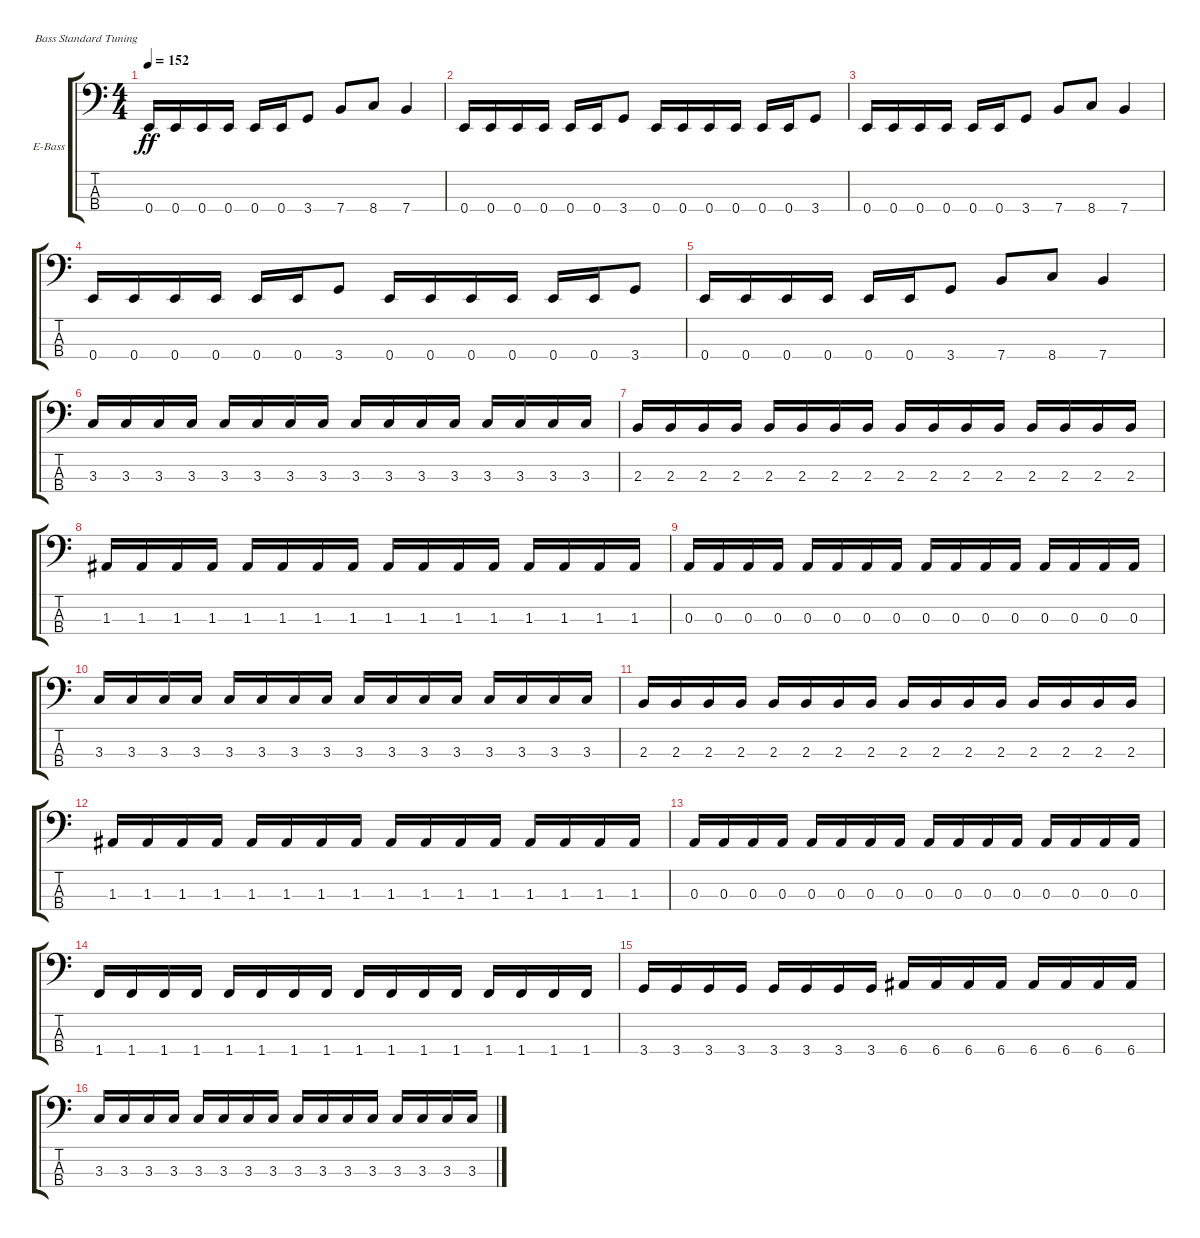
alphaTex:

\defaultSystemsLayout 4
\bracketExtendMode groupsimilarinstruments
\firstSystemTrackNameOrientation horizontal
\otherSystemsTrackNameOrientation horizontal
\track ("Electric Bass" "E-Bass") {instrument electricbassfinger}
\staff {score tabs}
\tuning (G2 D2 A1 E1)
\ts (4 4)
\tempo 152
\clef f4
\ks c
0.4.16{dy ff} 0.4.16 0.4.16 0.4.16 0.4.16 0.4.16 3.4.8 7.4.8 8.4.8 7.4.4 |
0.4.16 0.4.16 0.4.16 0.4.16 0.4.16 0.4.16 3.4.8 0.4.16 0.4.16 0.4.16 0.4.16 0.4.16 0.4.16 3.4.8 |
0.4.16 0.4.16 0.4.16 0.4.16 0.4.16 0.4.16 3.4.8 7.4.8 8.4.8 7.4.4 |
0.4.16 0.4.16 0.4.16 0.4.16 0.4.16 0.4.16 3.4.8 0.4.16 0.4.16 0.4.16 0.4.16 0.4.16 0.4.16 3.4.8 |
0.4.16 0.4.16 0.4.16 0.4.16 0.4.16 0.4.16 3.4.8 7.4.8 8.4.8 7.4.4 |
3.3.16 3.3.16 3.3.16 3.3.16 3.3.16 3.3.16 3.3.16 3.3.16 3.3.16 3.3.16 3.3.16 3.3.16 3.3.16 3.3.16 3.3.16 3.3.16 |
2.3.16 2.3.16 2.3.16 2.3.16 2.3.16 2.3.16 2.3.16 2.3.16 2.3.16 2.3.16 2.3.16 2.3.16 2.3.16 2.3.16 2.3.16 2.3.16 |
1.3.16 1.3.16 1.3.16 1.3.16 1.3.16 1.3.16 1.3.16 1.3.16 1.3.16 1.3.16 1.3.16 1.3.16 1.3.16 1.3.16 1.3.16 1.3.16 |
0.3.16 0.3.16 0.3.16 0.3.16 0.3.16 0.3.16 0.3.16 0.3.16 0.3.16 0.3.16 0.3.16 0.3.16 0.3.16 0.3.16 0.3.16 0.3.16 |
3.3.16 3.3.16 3.3.16 3.3.16 3.3.16 3.3.16 3.3.16 3.3.16 3.3.16 3.3.16 3.3.16 3.3.16 3.3.16 3.3.16 3.3.16 3.3.16 |
2.3.16 2.3.16 2.3.16 2.3.16 2.3.16 2.3.16 2.3.16 2.3.16 2.3.16 2.3.16 2.3.16 2.3.16 2.3.16 2.3.16 2.3.16 2.3.16 |
1.3.16 1.3.16 1.3.16 1.3.16 1.3.16 1.3.16 1.3.16 1.3.16 1.3.16 1.3.16 1.3.16 1.3.16 1.3.16 1.3.16 1.3.16 1.3.16 |
0.3.16 0.3.16 0.3.16 0.3.16 0.3.16 0.3.16 0.3.16 0.3.16 0.3.16 0.3.16 0.3.16 0.3.16 0.3.16 0.3.16 0.3.16 0.3.16 |
1.4.16 1.4.16 1.4.16 1.4.16 1.4.16 1.4.16 1.4.16 1.4.16 1.4.16 1.4.16 1.4.16 1.4.16 1.4.16 1.4.16 1.4.16 1.4.16 |
3.4.16 3.4.16 3.4.16 3.4.16 3.4.16 3.4.16 3.4.16 3.4.16 6.4.16 6.4.16 6.4.16 6.4.16 6.4.16 6.4.16 6.4.16 6.4.16 |
3.3.16 3.3.16 3.3.16 3.3.16 3.3.16 3.3.16 3.3.16 3.3.16 3.3.16 3.3.16 3.3.16 3.3.16 3.3.16 3.3.16 3.3.16 3.3.16
